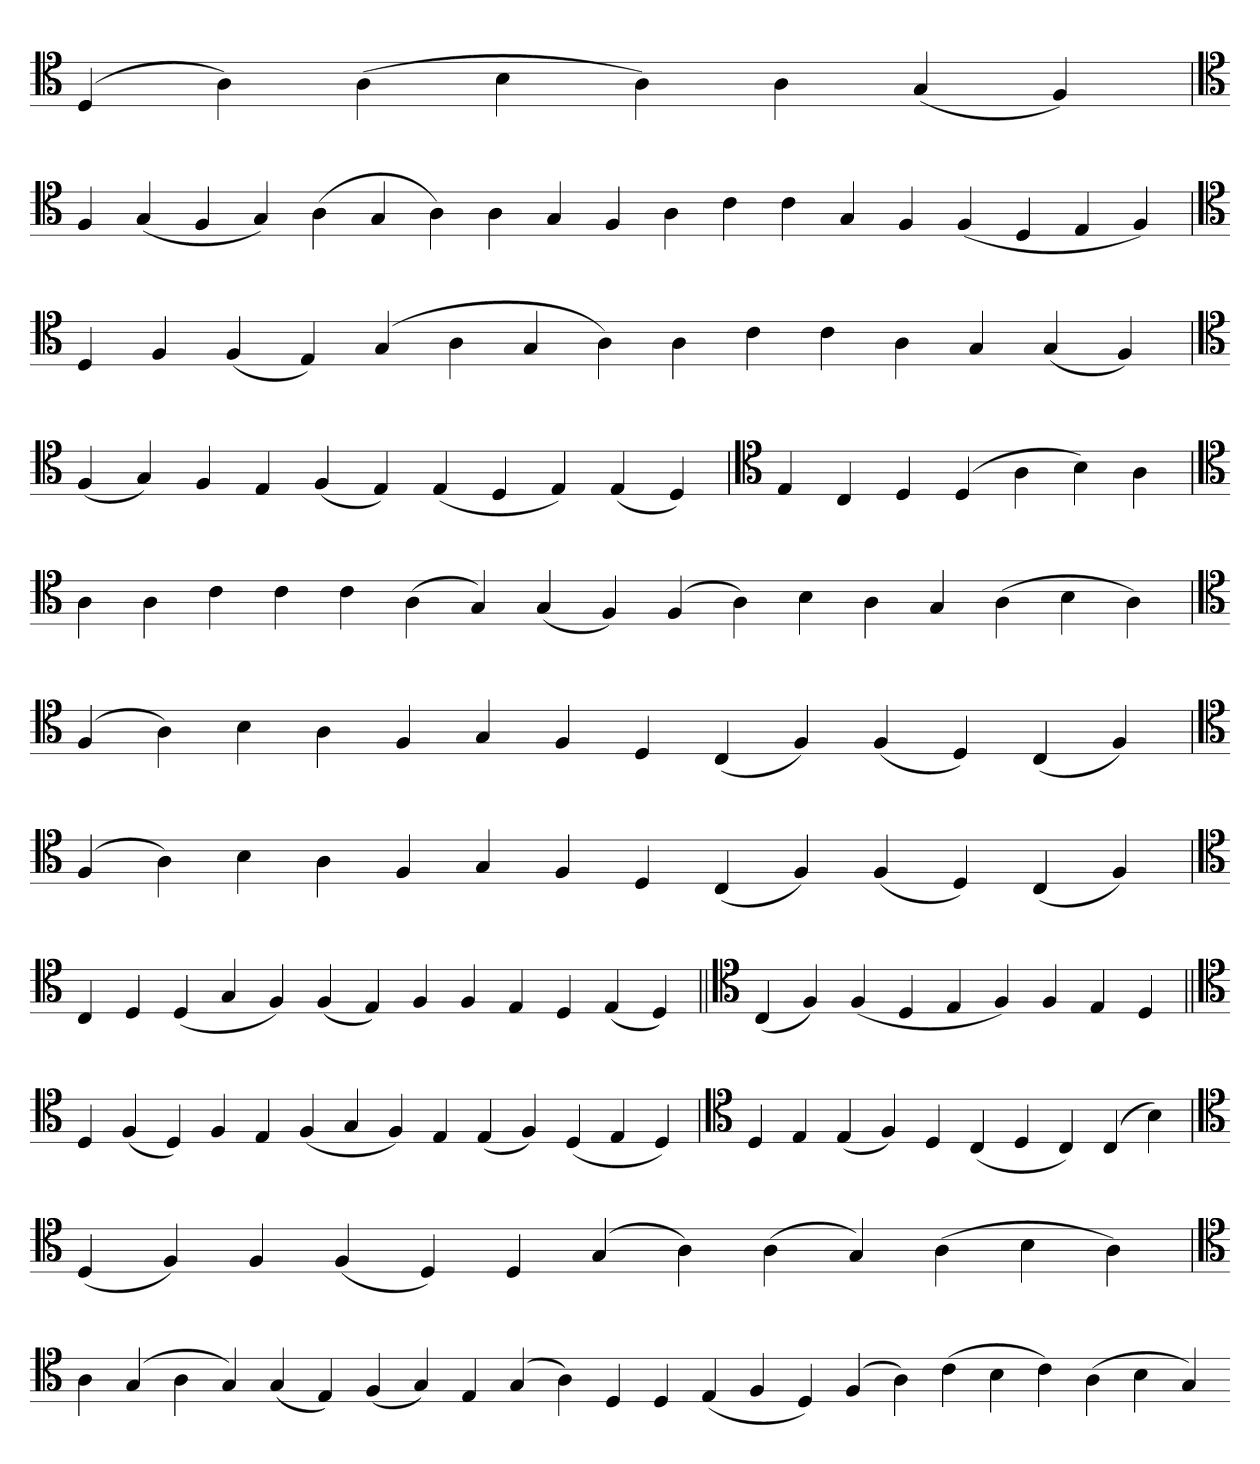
**kern
*part1
*staff1
*clefC4
=
(4D
4A)
(4A
4B
4A)
4A
(4G
4F)
='
*clefC4
4F
(4G
4F
4G)
(4A
4G
4A)
4A
4G
4F
4A
4c
4c
4G
4F
(4F
4D
4E
4F)
=`
*clefC4
4D
4F
(4F
4E)
(4G
4A
4G
4A)
4A
4c
4c
4A
4G
(4G
4F)
='
*clefC4
(4F
4G)
4F
4E
(4F
4E)
(4E
4D
4E)
(4E
4D)
=
*clefC4
4E
4C
4D
(4D
4A
4B)
4A
=`
*clefC4
4A
4A
4c
4c
4c
(4A
4G)
(4G
4F)
(4F
4A)
4B
4A
4G
(4A
4B
4A)
=`
*clefC4
(4F
4A)
4B
4A
4F
4G
4F
4D
(4C
4F)
(4F
4D)
(4C
4F)
=`
*clefC4
(4F
4A)
4B
4A
4F
4G
4F
4D
(4C
4F)
(4F
4D)
(4C
4F)
=`
*clefC4
4C
4D
(4D
4G
4F)
(4F
4E)
4F
4F
4E
4D
(4E
4D)
=||
*clefC4
(4C
4F)
(4F
4D
4E
4F)
4F
4E
4D
=||
*clefC4
4D
(4F
4D)
4F
4E
(4F
4G
4F)
4E
(4E
4F)
(4D
4E
4D)
=`
*clefC4
4D
4E
(4E
4F)
4D
(4C
4D
4C)
(4C
4B)
=`
*clefC4
(4D
4F)
4F
(4F
4D)
4D
(4G
4A)
(4A
4G)
(4A
4B
4A)
='
*clefC4
4A
(4G
4A
4G)
(4G
4E)
(4F
4G)
4E
(4G
4A)
4D
4D
(4E
4F
4D)
(4F
4A)
(4c
4B
4c)
(4A
4B
4G)
=-
*-
